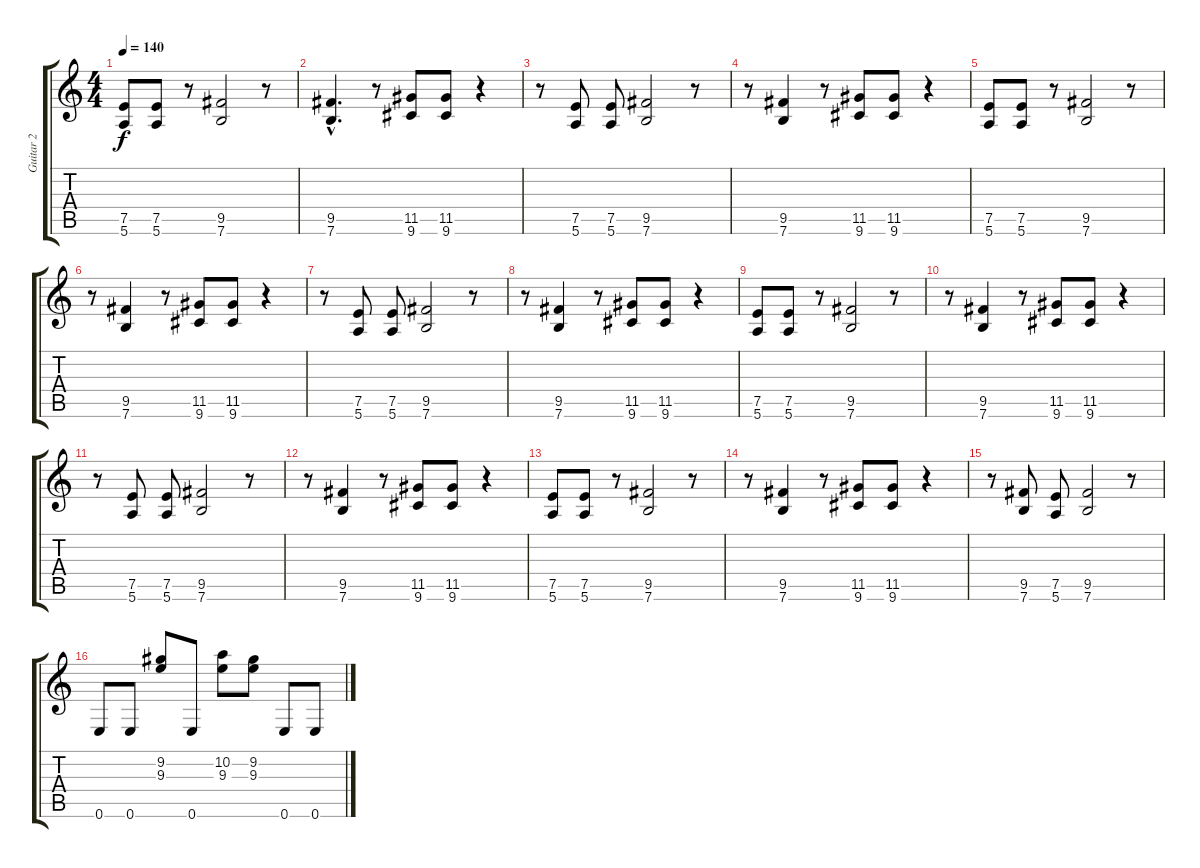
\track ("Guitar 2" "Guitar 2") {instrument overdrivenguitar}
\staff {score tabs}
\tuning (E4 B3 G3 D3 A2 E2) {hide}
\ts (4 4)
\tempo 140
\clef g2
\ks c
(7.5 5.6).8{dy f} (7.5 5.6).8 r.8 (9.5 7.6).2 r.8 |
(9.5{hac} 7.6{hac}).4{d} r.8 (11.5 9.6).8 (11.5 9.6).8 r.4 |
r.8 (7.5 5.6).8 (7.5 5.6).8 (9.5 7.6).2 r.8 |
r.8 (9.5 7.6).4 r.8 (11.5 9.6).8 (11.5 9.6).8 r.4 |
(7.5 5.6).8 (7.5 5.6).8 r.8 (9.5 7.6).2 r.8 |
r.8 (9.5 7.6).4 r.8 (11.5 9.6).8 (11.5 9.6).8 r.4 |
r.8 (7.5 5.6).8 (7.5 5.6).8 (9.5 7.6).2 r.8 |
r.8 (9.5 7.6).4 r.8 (11.5 9.6).8 (11.5 9.6).8 r.4 |
(7.5 5.6).8 (7.5 5.6).8 r.8 (9.5 7.6).2 r.8 |
r.8 (9.5 7.6).4 r.8 (11.5 9.6).8 (11.5 9.6).8 r.4 |
r.8 (7.5 5.6).8 (7.5 5.6).8 (9.5 7.6).2 r.8 |
r.8 (9.5 7.6).4 r.8 (11.5 9.6).8 (11.5 9.6).8 r.4 |
(7.5 5.6).8 (7.5 5.6).8 r.8 (9.5 7.6).2 r.8 |
r.8 (9.5 7.6).4 r.8 (11.5 9.6).8 (11.5 9.6).8 r.4 |
r.8 (9.5 7.6).8 (7.5 5.6).8 (9.5 7.6).2 r.8 |
0.6.8 0.6.8 (9.2 9.3).8 0.6.8 (10.2 9.3).8 (9.2 9.3).8 0.6.8 0.6.8
